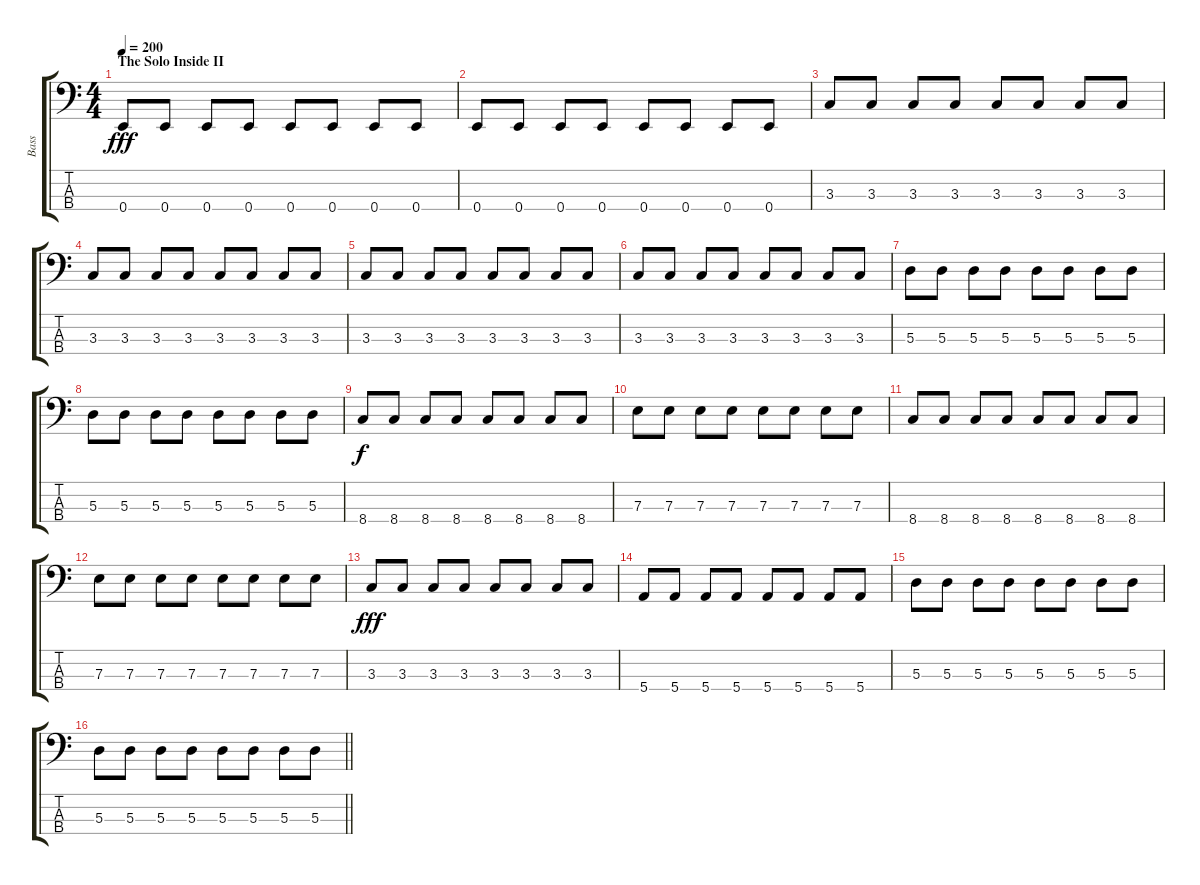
\track ("Bass" "Bass") {instrument electricbassfinger}
\staff {score tabs}
\tuning (G2 D2 A1 E1) {hide}
\ts (4 4)
\section ("" "The Solo Inside II")
\tempo 200
\clef f4
\ks c
0.4.8{dy fff} 0.4.8 0.4.8 0.4.8 0.4.8 0.4.8 0.4.8 0.4.8 |
0.4.8 0.4.8 0.4.8 0.4.8 0.4.8 0.4.8 0.4.8 0.4.8 |
3.3.8 3.3.8 3.3.8 3.3.8 3.3.8 3.3.8 3.3.8 3.3.8 |
3.3.8 3.3.8 3.3.8 3.3.8 3.3.8 3.3.8 3.3.8 3.3.8 |
3.3.8 3.3.8 3.3.8 3.3.8 3.3.8 3.3.8 3.3.8 3.3.8 |
3.3.8 3.3.8 3.3.8 3.3.8 3.3.8 3.3.8 3.3.8 3.3.8 |
5.3.8 5.3.8 5.3.8 5.3.8 5.3.8 5.3.8 5.3.8 5.3.8 |
5.3.8 5.3.8 5.3.8 5.3.8 5.3.8 5.3.8 5.3.8 5.3.8 |
8.4.8{dy f} 8.4.8 8.4.8 8.4.8 8.4.8 8.4.8 8.4.8 8.4.8 |
7.3.8 7.3.8 7.3.8 7.3.8 7.3.8 7.3.8 7.3.8 7.3.8 |
8.4.8 8.4.8 8.4.8 8.4.8 8.4.8 8.4.8 8.4.8 8.4.8 |
7.3.8 7.3.8 7.3.8 7.3.8 7.3.8 7.3.8 7.3.8 7.3.8 |
3.3.8{dy fff} 3.3.8 3.3.8 3.3.8 3.3.8 3.3.8 3.3.8 3.3.8 |
5.4.8 5.4.8 5.4.8 5.4.8 5.4.8 5.4.8 5.4.8 5.4.8 |
5.3.8 5.3.8 5.3.8 5.3.8 5.3.8 5.3.8 5.3.8 5.3.8 |
\barLineRight lightlight
5.3.8 5.3.8 5.3.8 5.3.8 5.3.8 5.3.8 5.3.8 5.3.8
